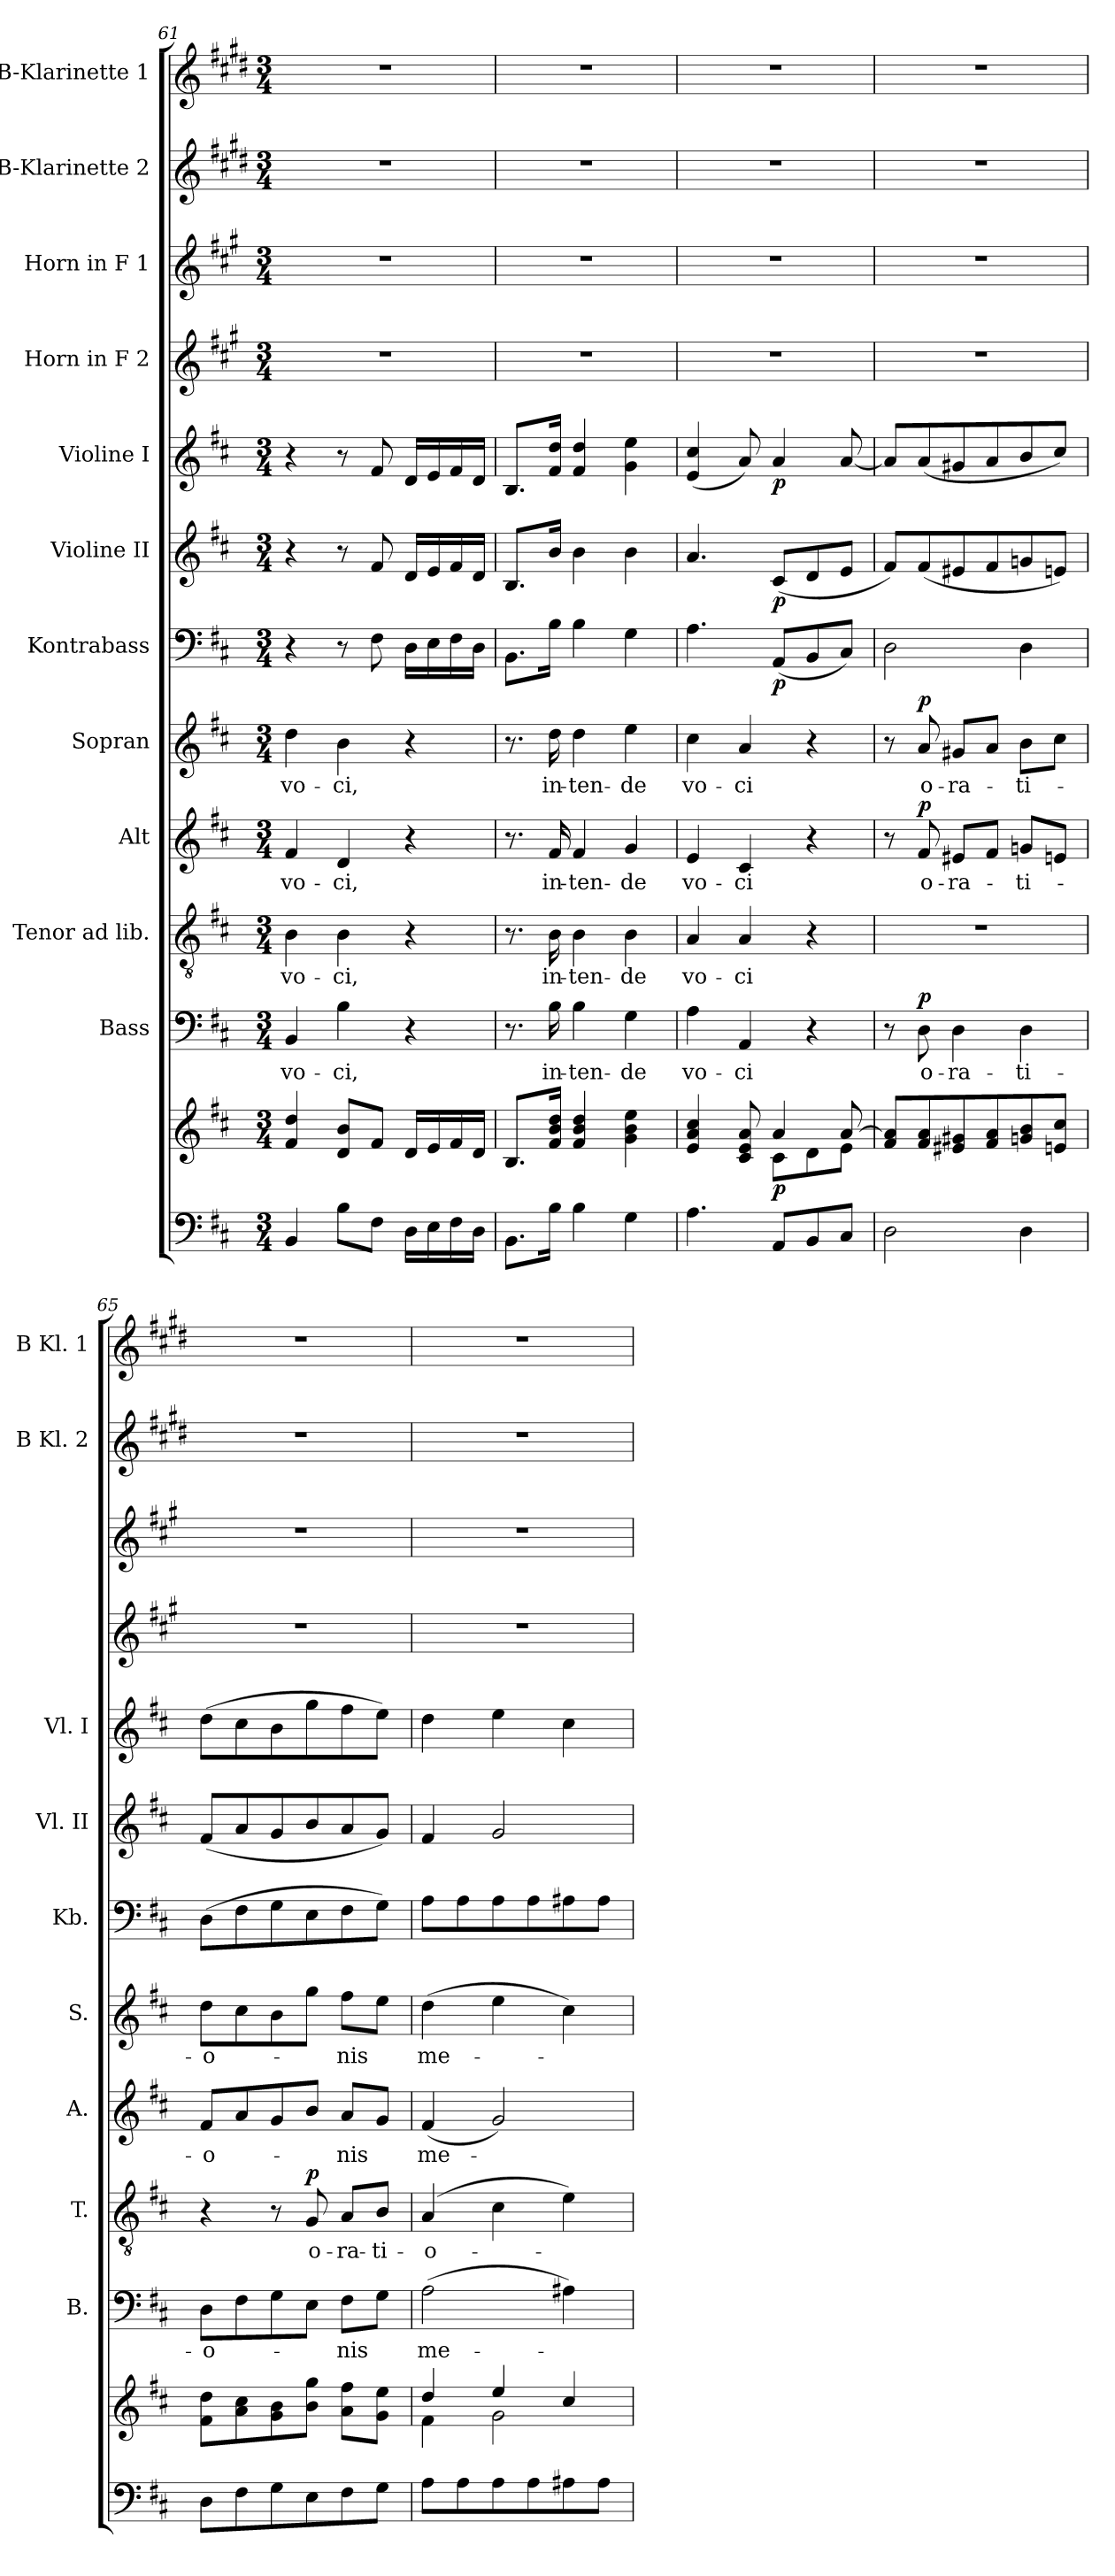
**kern	**kern	**dynam	**kern	**text	**dynam	**kern	**text	**dynam	**kern	**text	**dynam	**kern	**text	**dynam	**kern	**dynam	**kern	**dynam	**kern	**dynam	**kern	**kern	**kern	**kern
*part12	*part12	*part12	*part11	*part11	*part11	*part10	*part10	*part10	*part9	*part9	*part9	*part8	*part8	*part8	*part7	*part7	*part6	*part6	*part5	*part5	*part4	*part3	*part2	*part1
*staff13	*staff12	*staff12/13	*staff11	*staff11	*staff11	*staff10	*staff10	*staff10	*staff9	*staff9	*staff9	*staff8	*staff8	*staff8	*staff7	*staff7	*staff6	*staff6	*staff5	*staff5	*staff4	*staff3	*staff2	*staff1
*	*	*	*I"Bass	*	*	*I"Tenor ad lib.	*	*	*I"Alt	*	*	*I"Sopran	*	*	*I"Kontrabass	*	*I"Violine II	*	*I"Violine I	*	*I"Horn in F 2	*I"Horn in F 1	*I"B-Klarinette 2	*I"B-Klarinette 1
*	*	*	*I'B.	*	*	*I'T.	*	*	*I'A.	*	*	*I'S.	*	*	*I'Kb.	*	*I'Vl. II	*	*I'Vl. I	*	*	*	*I'B Kl. 2	*I'B Kl. 1
*clefF4	*clefG2	*	*clefF4	*	*	*clefGv2	*	*	*clefG2	*	*	*clefG2	*	*	*clefF4	*	*clefG2	*	*clefG2	*	*clefG2	*clefG2	*clefG2	*clefG2
*	*	*	*	*	*	*	*	*	*	*	*	*	*	*	*ITrd7c12	*	*	*	*	*	*ITrd4c7	*ITrd4c7	*ITrd1c2	*ITrd1c2
*k[f#c#]	*k[f#c#]	*	*k[f#c#]	*	*	*k[f#c#]	*	*	*k[f#c#]	*	*	*k[f#c#]	*	*	*k[f#c#]	*	*k[f#c#]	*	*k[f#c#]	*	*k[f#c#]	*k[f#c#]	*k[f#c#]	*k[f#c#]
*D:	*D:	*	*D:	*	*	*D:	*	*	*D:	*	*	*D:	*	*	*D:	*	*D:	*	*D:	*	*D:	*D:	*D:	*D:
*M3/4	*M3/4	*	*M3/4	*	*	*M3/4	*	*	*M3/4	*	*	*M3/4	*	*	*M3/4	*	*M3/4	*	*M3/4	*	*M3/4	*M3/4	*M3/4	*M3/4
=61	=61	=61	=61	=61	=61	=61	=61	=61	=61	=61	=61	=61	=61	=61	=61	=61	=61	=61	=61	=61	=61	=61	=61	=61
!	!	!	!	!LO:LY:b	!	!	!LO:LY:b	!	!	!LO:LY:b	!	!	!LO:LY:b	!	!	!	!	!	!	!	!	!	!	!
4BB/	4f#/ 4dd/	.	4BB/	vo-	.	4B\	vo-	.	4f#/	vo-	.	4dd\	vo-	.	4r	.	4r	.	4r	.	2.r	2.r	2.r	2.r
!	!	!	!	!LO:LY:b	!	!	!LO:LY:b	!	!	!LO:LY:b	!	!	!LO:LY:b	!	!	!	!	!	!	!	!	!	!	!
8B\L	8d/ 8b/L	.	4B\	-ci,	.	4B\	-ci,	.	4d/	-ci,	.	4b\	-ci,	.	8r	.	8r	.	8r	.	.	.	.	.
8F#\J	8f#/J	.	.	.	.	.	.	.	.	.	.	.	.	.	8FF#\	.	8f#/	.	8f#/	.	.	.	.	.
16D\LL	16d/LL	.	4r	.	.	4r	.	.	4r	.	.	4r	.	.	16DD\LL	.	16d/LL	.	16d/LL	.	.	.	.	.
16E\	16e/	.	.	.	.	.	.	.	.	.	.	.	.	.	16EE\	.	16e/	.	16e/	.	.	.	.	.
16F#\	16f#/	.	.	.	.	.	.	.	.	.	.	.	.	.	16FF#\	.	16f#/	.	16f#/	.	.	.	.	.
16D\JJ	16d/JJ	.	.	.	.	.	.	.	.	.	.	.	.	.	16DD\JJ	.	16d/JJ	.	16d/JJ	.	.	.	.	.
=62	=62	=62	=62	=62	=62	=62	=62	=62	=62	=62	=62	=62	=62	=62	=62	=62	=62	=62	=62	=62	=62	=62	=62	=62
8.BB\L	8.B/L	.	8.r	.	.	8.r	.	.	8.r	.	.	8.r	.	.	8.BBB\L	.	8.B/L	.	8.B/L	.	2.r	2.r	2.r	2.r
!	!	!	!	!LO:LY:b	!	!	!LO:LY:b	!	!	!LO:LY:b	!	!	!LO:LY:b	!	!	!	!	!	!	!	!	!	!	!
16B\Jk	16f#/ 16b/ 16dd/Jk	.	16B\	in-	.	16B\	in-	.	16f#/	in-	.	16dd\	in-	.	16BB\Jk	.	16b/Jk	.	16f#/ 16dd/Jk	.	.	.	.	.
!	!	!	!	!LO:LY:b	!	!	!LO:LY:b	!	!	!LO:LY:b	!	!	!LO:LY:b	!	!	!	!	!	!	!	!	!	!	!
4B\	4f#/ 4b/ 4dd/	.	4B\	-ten-	.	4B\	-ten-	.	4f#/	-ten-	.	4dd\	-ten-	.	4BB\	.	4b\	.	4f#/ 4dd/	.	.	.	.	.
!	!	!	!	!LO:LY:b	!	!	!LO:LY:b	!	!	!LO:LY:b	!	!	!LO:LY:b	!	!	!	!	!	!	!	!	!	!	!
4G\	4g\ 4b\ 4ee\	.	4G\	-de	.	4B\	-de	.	4g/	-de	.	4ee\	-de	.	4GG\	.	4b\	.	4g\ 4ee\	.	.	.	.	.
=63	=63	=63	=63	=63	=63	=63	=63	=63	=63	=63	=63	=63	=63	=63	=63	=63	=63	=63	=63	=63	=63	=63	=63	=63
*	*^	*	*	*	*	*	*	*	*	*	*	*	*	*	*	*	*	*	*	*	*	*	*	*
!	!	!	!	!	!LO:LY:b	!	!	!LO:LY:b	!	!	!LO:LY:b	!	!	!LO:LY:b	!	!	!	!	!	!	!	!	!	!	!
4.A\	4e/ 4a/ 4cc#/	4.ryy	.	4A\	vo-	.	4A/	vo-	.	4e/	vo-	.	4cc#\	vo-	.	4.AA\	.	4.a/	.	(<4e/ 4cc#/	.	2.r	2.r	2.r	2.r
!	!	!	!	!	!LO:LY:b	!	!	!LO:LY:b	!	!	!LO:LY:b	!	!	!LO:LY:b	!	!	!	!	!	!	!	!	!	!	!
.	8c#/ 8e/ 8a/	.	.	4AA/	-ci	.	4A/	-ci	.	4c#/	-ci	.	4a/	-ci	.	.	.	.	.	8a/)	.	.	.	.	.
!	!	!	!LO:DY:b	!	!	!	!	!	!	!	!	!	!	!	!	!	!LO:DY:b	!	!LO:DY:b	!	!LO:DY:b	!	!	!	!
8AA/L	4a/	8c#\L	p	.	.	.	.	.	.	.	.	.	.	.	.	(<8AAA/L	p	(<8c#/L	p	4a/	p	.	.	.	.
8BB/	.	8d\	.	4r	.	.	4r	.	.	4r	.	.	4r	.	.	8BBB/	.	8d/	.	.	.	.	.	.	.
8C#/J	[>8a/	8e\J	.	.	.	.	.	.	.	.	.	.	.	.	.	8CC#/J)	.	8e/J	.	[8a/	.	.	.	.	.
*	*v	*v	*	*	*	*	*	*	*	*	*	*	*	*	*	*	*	*	*	*	*	*	*	*	*
=64	=64	=64	=64	=64	=64	=64	=64	=64	=64	=64	=64	=64	=64	=64	=64	=64	=64	=64	=64	=64	=64	=64	=64	=64
2D\	8f#/ 8a/]L	.	8r	.	.	2.r	.	.	8r	.	.	8r	.	.	2DD\	.	8f#/L)	.	8a/L]	.	2.r	2.r	2.r	2.r
!	!	!	!	!LO:LY:b	!LO:DY:a	!	!	!	!	!LO:LY:b	!LO:DY:a	!	!LO:LY:b	!LO:DY:a	!	!	!	!	!	!	!	!	!	!
.	8f#/ 8a/	.	8D\	o-	p	.	.	.	8f#/	o-	p	8a/	o-	p	.	.	(<8f#/	.	(<8a/	.	.	.	.	.
!	!	!	!	!LO:LY:b	!	!	!	!	!	!LO:LY:b	!	!	!LO:LY:b	!	!	!	!	!	!	!	!	!	!	!
.	8e#X/ 8g#X/	.	4D\	-ra-	.	.	.	.	8e#X/L	-ra-	.	8g#X/L	-ra-	.	.	.	8e#X/	.	8g#X/	.	.	.	.	.
.	8f#/ 8a/	.	.	.	.	.	.	.	8f#/J	.	.	8a/J	.	.	.	.	8f#/	.	8a/	.	.	.	.	.
!	!	!	!	!LO:LY:b	!	!	!	!	!	!LO:LY:b	!	!	!LO:LY:b	!	!	!	!	!	!	!	!	!	!	!
4D\	8gn/ 8b/	.	4D\	-ti-	.	.	.	.	8gn/L	-ti-	.	8b\L	-ti-	.	4DD\	.	8gn/	.	8b/	.	.	.	.	.
.	8en/ 8cc#/J	.	.	.	.	.	.	.	8en/J	.	.	8cc#\J	.	.	.	.	8en/J)	.	8cc#/J)	.	.	.	.	.
!!LO:PB:g=z
=65	=65	=65	=65	=65	=65	=65	=65	=65	=65	=65	=65	=65	=65	=65	=65	=65	=65	=65	=65	=65	=65	=65	=65	=65
!	!	!	!	!LO:LY:b	!	!	!	!	!	!LO:LY:b	!	!	!LO:LY:b	!	!	!	!	!	!	!	!	!	!	!
8D\L	8f#\ 8dd\L	.	8D\L	-o-	.	4r	.	.	8f#/L	-o-	.	8dd\L	-o-	.	(>8DD\L	.	(<8f#/L	.	(>8dd\L	.	2.r	2.r	2.r	2.r
8F#\	8a\ 8cc#\	.	8F#\	.	.	.	.	.	8a/	.	.	8cc#\	.	.	8FF#\	.	8a/	.	8cc#\	.	.	.	.	.
8G\	8g\ 8b\	.	8G\	.	.	8r	.	.	8g/	.	.	8b\	.	.	8GG\	.	8g/	.	8b\	.	.	.	.	.
!	!	!	!	!	!	!	!LO:LY:b	!LO:DY:a	!	!	!	!	!	!	!	!	!	!	!	!	!	!	!	!
8E\	8b\ 8gg\J	.	8E\J	.	.	8G/	o-	p	8b/J	.	.	8gg\J	.	.	8EE\	.	8b/	.	8gg\	.	.	.	.	.
!	!	!	!	!LO:LY:b	!	!	!LO:LY:b	!	!	!LO:LY:b	!	!	!LO:LY:b	!	!	!	!	!	!	!	!	!	!	!
8F#\	8a\ 8ff#\L	.	8F#\L	-nis	.	8A/L	-ra-	.	8a/L	-nis	.	8ff#\L	-nis	.	8FF#\	.	8a/	.	8ff#\	.	.	.	.	.
!	!	!	!	!	!	!	!LO:LY:b	!	!	!	!	!	!	!	!	!	!	!	!	!	!	!	!	!
8G\J	8g\ 8ee\J	.	8G\J	.	.	8B/J	-ti-	.	8g/J	.	.	8ee\J	.	.	8GG\J)	.	8g/J)	.	8ee\J)	.	.	.	.	.
=66	=66	=66	=66	=66	=66	=66	=66	=66	=66	=66	=66	=66	=66	=66	=66	=66	=66	=66	=66	=66	=66	=66	=66	=66
*	*^	*	*	*	*	*	*	*	*	*	*	*	*	*	*	*	*	*	*	*	*	*	*	*
!	!	!	!	!	!LO:LY:b	!	!	!LO:LY:b	!	!	!LO:LY:b	!	!	!LO:LY:b	!	!	!	!	!	!	!	!	!	!	!
8A\L	4dd/	4f#\	.	(>2A\	me-	.	(4A/	-o-	.	(<4f#/	me-	.	(>4dd\	me-	.	8AA\L	.	4f#/	.	4dd\	.	2.r	2.r	2.r	2.r
8A\	.	.	.	.	.	.	.	.	.	.	.	.	.	.	.	8AA\	.	.	.	.	.	.	.	.	.
8A\	4ee/	2g\	.	.	.	.	4c#\	.	.	2g/)	.	.	4ee\	.	.	8AA\	.	2g/	.	4ee\	.	.	.	.	.
8A\	.	.	.	.	.	.	.	.	.	.	.	.	.	.	.	8AA\	.	.	.	.	.	.	.	.	.
8A#X\	4cc#/	.	.	4A#X\)	.	.	4e\)	.	.	.	.	.	4cc#\)	.	.	8AA#X\	.	.	.	4cc#\	.	.	.	.	.
8A#\J	.	.	.	.	.	.	.	.	.	.	.	.	.	.	.	8AA#\J	.	.	.	.	.	.	.	.	.
*	*v	*v	*	*	*	*	*	*	*	*	*	*	*	*	*	*	*	*	*	*	*	*	*	*	*
=	=	=	=	=	=	=	=	=	=	=	=	=	=	=	=	=	=	=	=	=	=	=	=	=
*-	*-	*-	*-	*-	*-	*-	*-	*-	*-	*-	*-	*-	*-	*-	*-	*-	*-	*-	*-	*-	*-	*-	*-	*-
